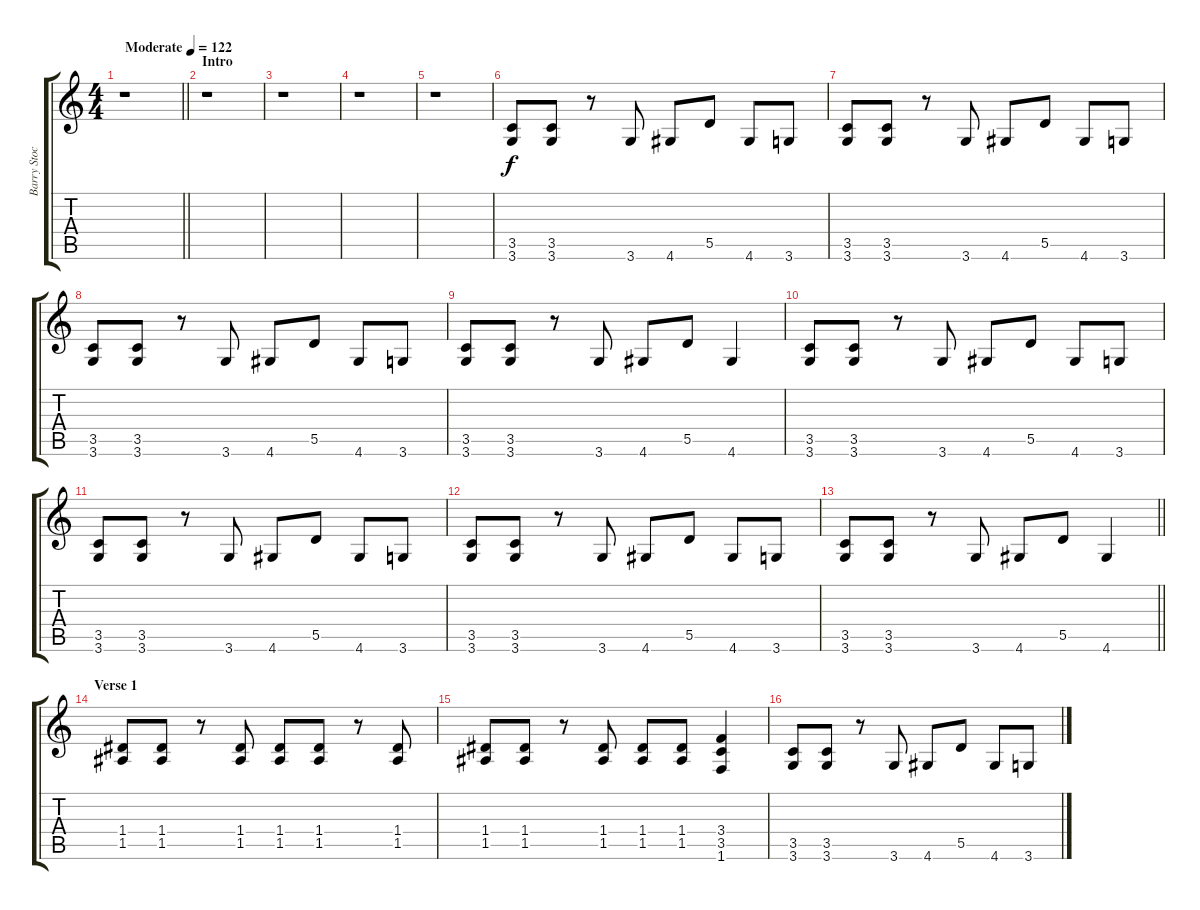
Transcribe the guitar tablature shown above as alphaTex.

\track ("Barry Stock" "Barry Stoc") {instrument distortionguitar}
\staff {score tabs}
\tuning (E4 B3 G3 D3 A2 E2) {hide}
\ts (4 4)
\tempo (122 "Moderate")
\clef g2
\barLineRight lightlight
\ks c
r.1{dy f instrument distortionguitar} |
\section ("" "Intro")
r.1 |
r.1 |
r.1 |
r.1 |
(3.5 3.6).8 (3.5 3.6).8 r.8 3.6.8 4.6.8 5.5.8 4.6.8 3.6.8 |
(3.5 3.6).8 (3.5 3.6).8 r.8 3.6.8 4.6.8 5.5.8 4.6.8 3.6.8 |
(3.5 3.6).8 (3.5 3.6).8 r.8 3.6.8 4.6.8 5.5.8 4.6.8 3.6.8 |
(3.5 3.6).8 (3.5 3.6).8 r.8 3.6.8 4.6.8 5.5.8 4.6.4 |
(3.5 3.6).8 (3.5 3.6).8 r.8 3.6.8 4.6.8 5.5.8 4.6.8 3.6.8 |
(3.5 3.6).8 (3.5 3.6).8 r.8 3.6.8 4.6.8 5.5.8 4.6.8 3.6.8 |
(3.5 3.6).8 (3.5 3.6).8 r.8 3.6.8 4.6.8 5.5.8 4.6.8 3.6.8 |
\barLineRight lightlight
(3.5 3.6).8 (3.5 3.6).8 r.8 3.6.8 4.6.8 5.5.8 4.6.4 |
\section ("" "Verse 1")
(1.4 1.5).8 (1.4 1.5).8 r.8 (1.4 1.5).8 (1.4 1.5).8 (1.4 1.5).8 r.8 (1.4 1.5).8 |
(1.4 1.5).8 (1.4 1.5).8 r.8 (1.4 1.5).8 (1.4 1.5).8 (1.4 1.5).8 (3.4 3.5 1.6).4 |
(3.5 3.6).8 (3.5 3.6).8 r.8 3.6.8 4.6.8 5.5.8 4.6.8 3.6.8
